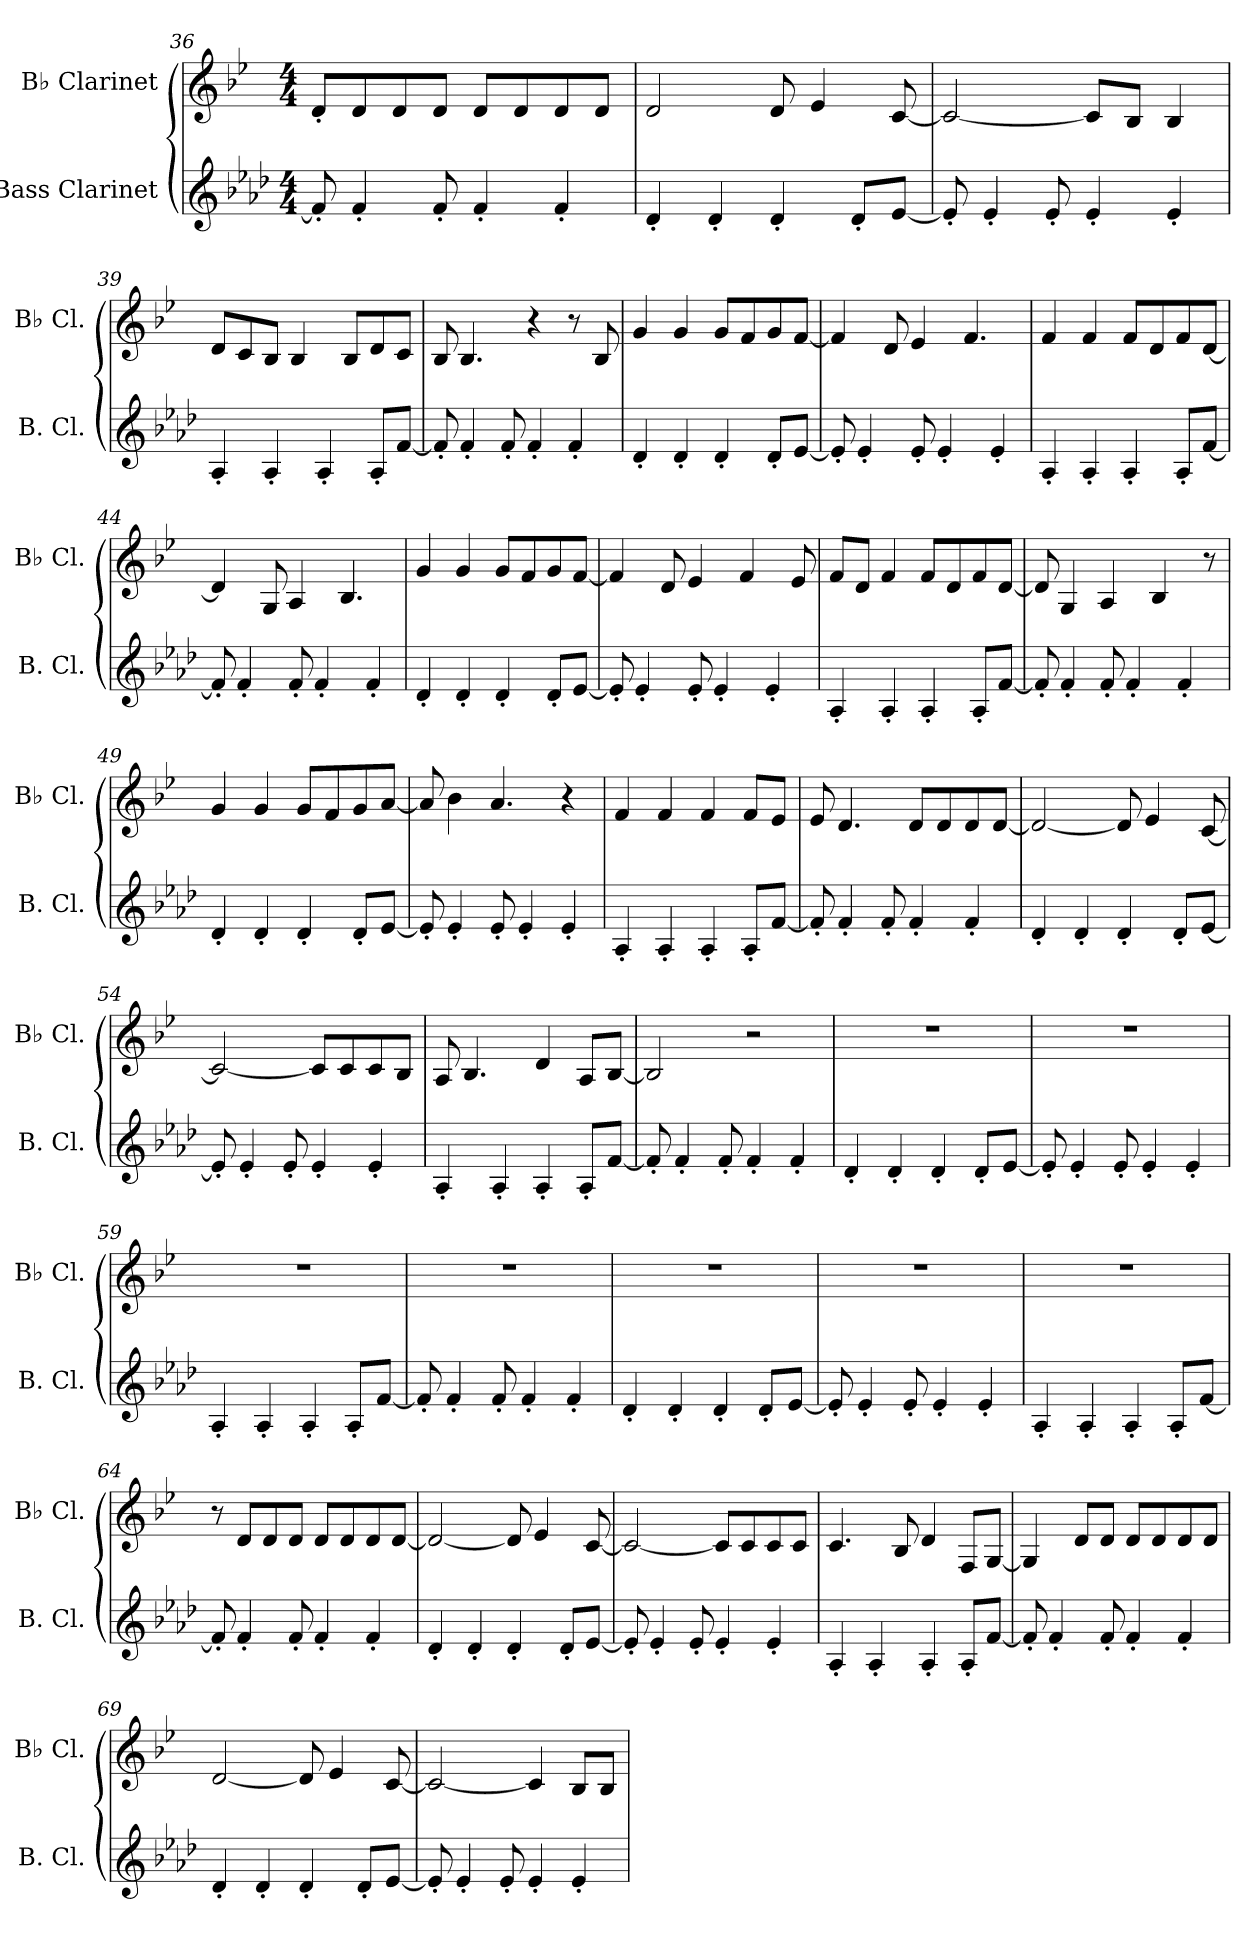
**kern	**kern
*part2	*part1
*staff2	*staff1
*I"Bass Clarinet	*I"B♭ Clarinet
*I'B. Cl.	*I'B♭ Cl.
*clefG2	*clefG2
*ITrd8c14	*ITrd1c2
*k[b-e-a-d-]	*k[b-e-a-d-]
*M4/4	*M4/4
=36	=36
8F'/]	8c'/L
4F'/	8c/
.	8c/
8F'/	8c/J
4F'/	8c/L
.	8c/
4F'/	8c/
.	8c/J
=37	=37
4D-'/	2c/
4D-'/	.
4D-'/	8c/
.	4d-/
8D-'/L	.
[8E-/J	[8B-/
=38	=38
8E-'/]	2B-/_
4E-'/	.
8E-'/	.
4E-'/	8B-/L]
.	8A-/J
4E-'/	4A-/
!!LO:LB:g=z
=39	=39
4AA-'/	8c/L
.	8B-/
4AA-'/	8A-/J
.	4A-/
4AA-'/	.
.	8A-/L
8AA-'/L	8c/
[8F/J	8B-/J
=40	=40
8F'/]	8A-/
4F'/	4.A-/
8F'/	.
4F'/	4r
4F'/	8r
.	8A-/
=41	=41
4D-'/	4f/
4D-'/	4f/
4D-'/	8f/L
.	8e-/
8D-'/L	8f/
[8E-/J	[8e-/J
=42	=42
8E-'/]	4e-/]
4E-'/	.
.	8c/
8E-'/	4d-/
4E-'/	.
.	4.e-/
4E-'/	.
=43	=43
4AA-'/	4e-/
4AA-'/	4e-/
4AA-'/	8e-/L
.	8c/
8AA-'/L	8e-/
[8F/J	[8c/J
!!LO:LB:g=z
=44	=44
8F'/]	4c/]
4F'/	.
.	8F/
8F'/	4G/
4F'/	.
.	4.A-/
4F'/	.
=45	=45
4D-'/	4f/
4D-'/	4f/
4D-'/	8f/L
.	8e-/
8D-'/L	8f/
[8E-/J	[8e-/J
=46	=46
8E-'/]	4e-/]
4E-'/	.
.	8c/
8E-'/	4d-/
4E-'/	.
.	4e-/
4E-'/	.
.	8d-/
=47	=47
4AA-'/	8e-/L
.	8c/J
4AA-'/	4e-/
4AA-'/	8e-/L
.	8c/
8AA-'/L	8e-/
[8F/J	[8c/J
=48	=48
8F'/]	8c/]
4F'/	4F/
8F'/	4G/
4F'/	.
.	4A-/
4F'/	.
.	8r
!!LO:LB:g=z
=49	=49
4D-'/	4f/
4D-'/	4f/
4D-'/	8f/L
.	8e-/
8D-'/L	8f/
[8E-/J	[8g/J
=50	=50
8E-'/]	8g/]
4E-'/	4a-\
8E-'/	4.g/
4E-'/	.
4E-'/	4r
=51	=51
4AA-'/	4e-/
4AA-'/	4e-/
4AA-'/	4e-/
8AA-'/L	8e-/L
[8F/J	8d-/J
=52	=52
8F'/]	8d-/
4F'/	4.c/
8F'/	.
4F'/	8c/L
.	8c/
4F'/	8c/
.	[8c/J
=53	=53
4D-'/	2c/_
4D-'/	.
4D-'/	8c/]
.	4d-/
8D-'/L	.
[8E-/J	[8B-/
!!LO:PB:g=z
=54	=54
8E-'/]	2B-/_
4E-'/	.
8E-'/	.
4E-'/	8B-/L]
.	8B-/
4E-'/	8B-/
.	8A-/J
=55	=55
4AA-'/	8G/
.	4.A-/
4AA-'/	.
4AA-'/	4c/
8AA-'/L	8G/L
[8F/J	[8A-/J
=56	=56
8F'/]	2A-/]
4F'/	.
8F'/	.
4F'/	2r
4F'/	.
=57	=57
4D-'/	1r
4D-'/	.
4D-'/	.
8D-'/L	.
[8E-/J	.
=58	=58
8E-'/]	1r
4E-'/	.
8E-'/	.
4E-'/	.
4E-'/	.
!!LO:LB:g=z
=59	=59
4AA-'/	1r
4AA-'/	.
4AA-'/	.
8AA-'/L	.
[8F/J	.
=60	=60
8F'/]	1r
4F'/	.
8F'/	.
4F'/	.
4F'/	.
=61	=61
4D-'/	1r
4D-'/	.
4D-'/	.
8D-'/L	.
[8E-/J	.
=62	=62
8E-'/]	1r
4E-'/	.
8E-'/	.
4E-'/	.
4E-'/	.
=63	=63
4AA-'/	1r
4AA-'/	.
4AA-'/	.
8AA-'/L	.
[8F/J	.
=64	=64
8F'/]	8r
4F'/	8c/L
.	8c/
8F'/	8c/J
4F'/	8c/L
.	8c/
4F'/	8c/
.	[8c/J
!!LO:LB:g=z
=65	=65
4D-'/	2c/_
4D-'/	.
4D-'/	8c/]
.	4d-/
8D-'/L	.
[8E-/J	[8B-/
=66	=66
8E-'/]	2B-/_
4E-'/	.
8E-'/	.
4E-'/	8B-/L]
.	8B-/
4E-'/	8B-/
.	8B-/J
=67	=67
4AA-'/	4.B-/
4AA-'/	.
.	8A-/
4AA-'/	4c/
8AA-'/L	8E-/L
[8F/J	[8F/J
=68	=68
8F'/]	4F/]
4F'/	.
.	8c/L
8F'/	8c/J
4F'/	8c/L
.	8c/
4F'/	8c/
.	8c/J
=69	=69
4D-'/	[2c/
4D-'/	.
4D-'/	8c/]
.	4d-/
8D-'/L	.
[8E-/J	[8B-/
!!LO:LB:g=z
=70	=70
8E-'/]	2B-/_
4E-'/	.
8E-'/	.
4E-'/	4B-/]
4E-'/	8A-/L
.	8A-/J
=	=
*-	*-
